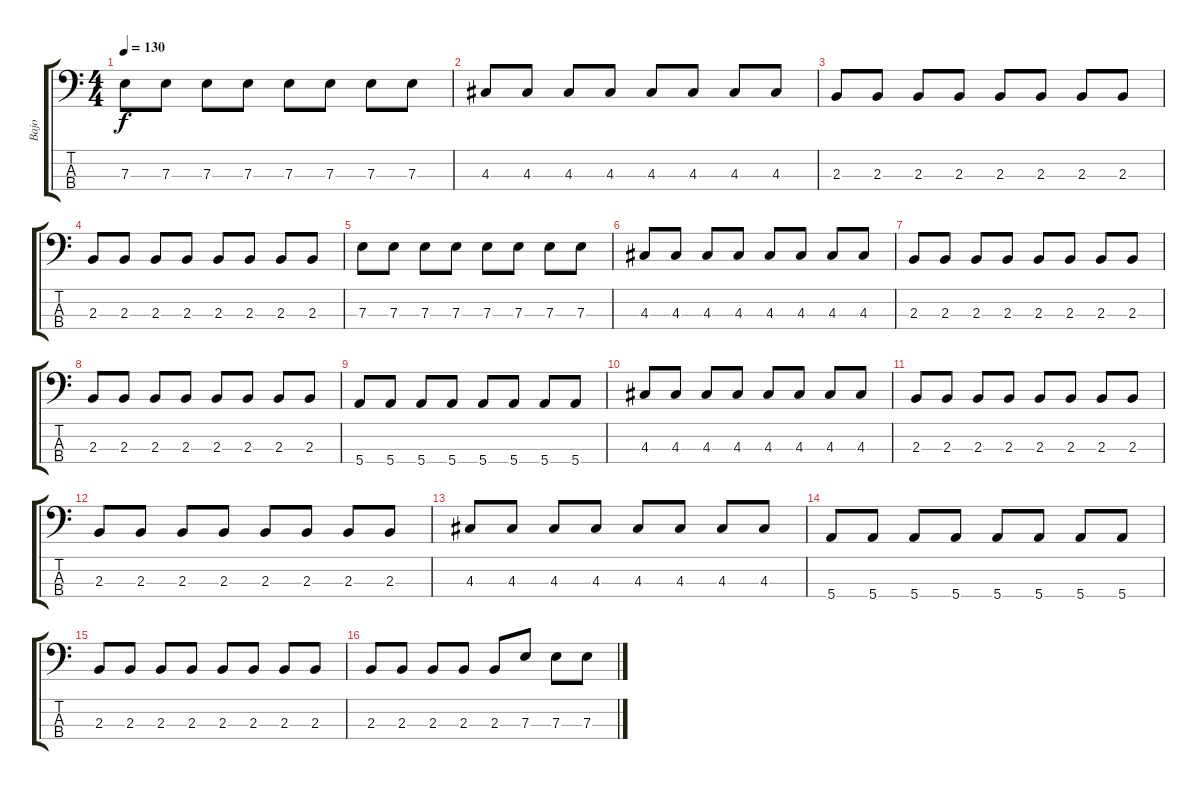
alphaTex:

\track ("Bajo" "Bajo") {instrument electricbasspick}
\staff {score tabs}
\tuning (G2 D2 A1 E1) {hide}
\ts (4 4)
\tempo 130
\clef f4
\ks c
7.3.8{dy f} 7.3.8 7.3.8 7.3.8 7.3.8 7.3.8 7.3.8 7.3.8 |
4.3.8 4.3.8 4.3.8 4.3.8 4.3.8 4.3.8 4.3.8 4.3.8 |
2.3.8 2.3.8 2.3.8 2.3.8 2.3.8 2.3.8 2.3.8 2.3.8 |
2.3.8 2.3.8 2.3.8 2.3.8 2.3.8 2.3.8 2.3.8 2.3.8 |
7.3.8 7.3.8 7.3.8 7.3.8 7.3.8 7.3.8 7.3.8 7.3.8 |
4.3.8 4.3.8 4.3.8 4.3.8 4.3.8 4.3.8 4.3.8 4.3.8 |
2.3.8 2.3.8 2.3.8 2.3.8 2.3.8 2.3.8 2.3.8 2.3.8 |
2.3.8 2.3.8 2.3.8 2.3.8 2.3.8 2.3.8 2.3.8 2.3.8 |
5.4.8 5.4.8 5.4.8 5.4.8 5.4.8 5.4.8 5.4.8 5.4.8 |
4.3.8 4.3.8 4.3.8 4.3.8 4.3.8 4.3.8 4.3.8 4.3.8 |
2.3.8 2.3.8 2.3.8 2.3.8 2.3.8 2.3.8 2.3.8 2.3.8 |
2.3.8 2.3.8 2.3.8 2.3.8 2.3.8 2.3.8 2.3.8 2.3.8 |
4.3.8 4.3.8 4.3.8 4.3.8 4.3.8 4.3.8 4.3.8 4.3.8 |
5.4.8 5.4.8 5.4.8 5.4.8 5.4.8 5.4.8 5.4.8 5.4.8 |
2.3.8 2.3.8 2.3.8 2.3.8 2.3.8 2.3.8 2.3.8 2.3.8 |
2.3.8 2.3.8 2.3.8 2.3.8 2.3.8 7.3.8 7.3.8 7.3.8
